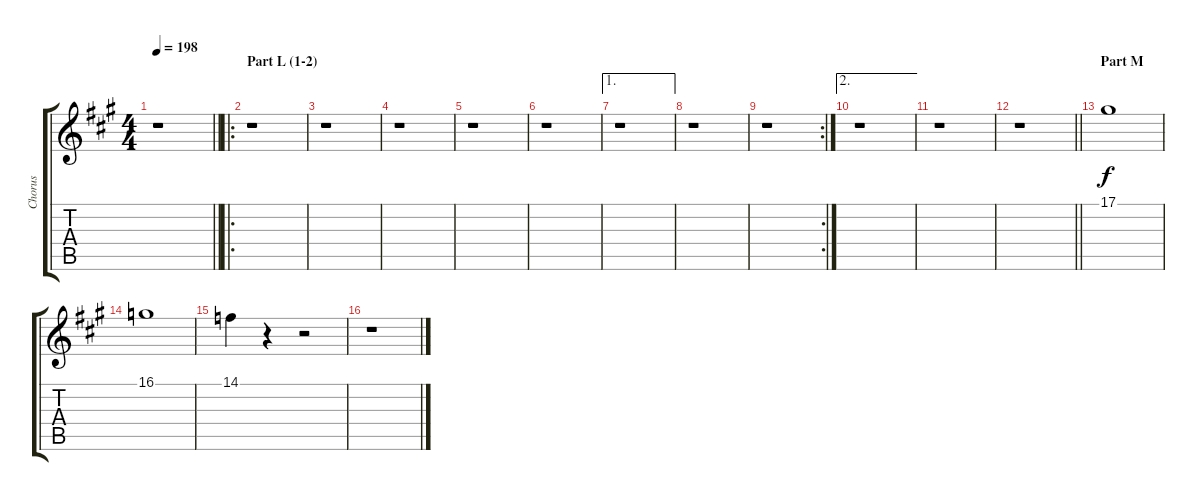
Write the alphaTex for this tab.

\track ("Chorus" "Chorus") {instrument trumpet}
\staff {score tabs}
\tuning (Eb4 Bb3 Gb3 Db3 Ab2 Eb2) {hide}
\ts (4 4)
\tempo 198
\clef g2
\barLineRight lightlight
\ks a
r.1{dy f} |
\ro
\section ("" "Part L (1-2)")
r.1 |
r.1 |
r.1 |
r.1 |
r.1 |
\ae 1
r.1 |
r.1 |
\rc 2
r.1 |
\ae 2
r.1 |
r.1 |
\barLineRight lightlight
r.1 |
\section ("" "Part M")
17.1.1 |
16.1.1 |
14.1.4 r.4 r.2 |
r.1
